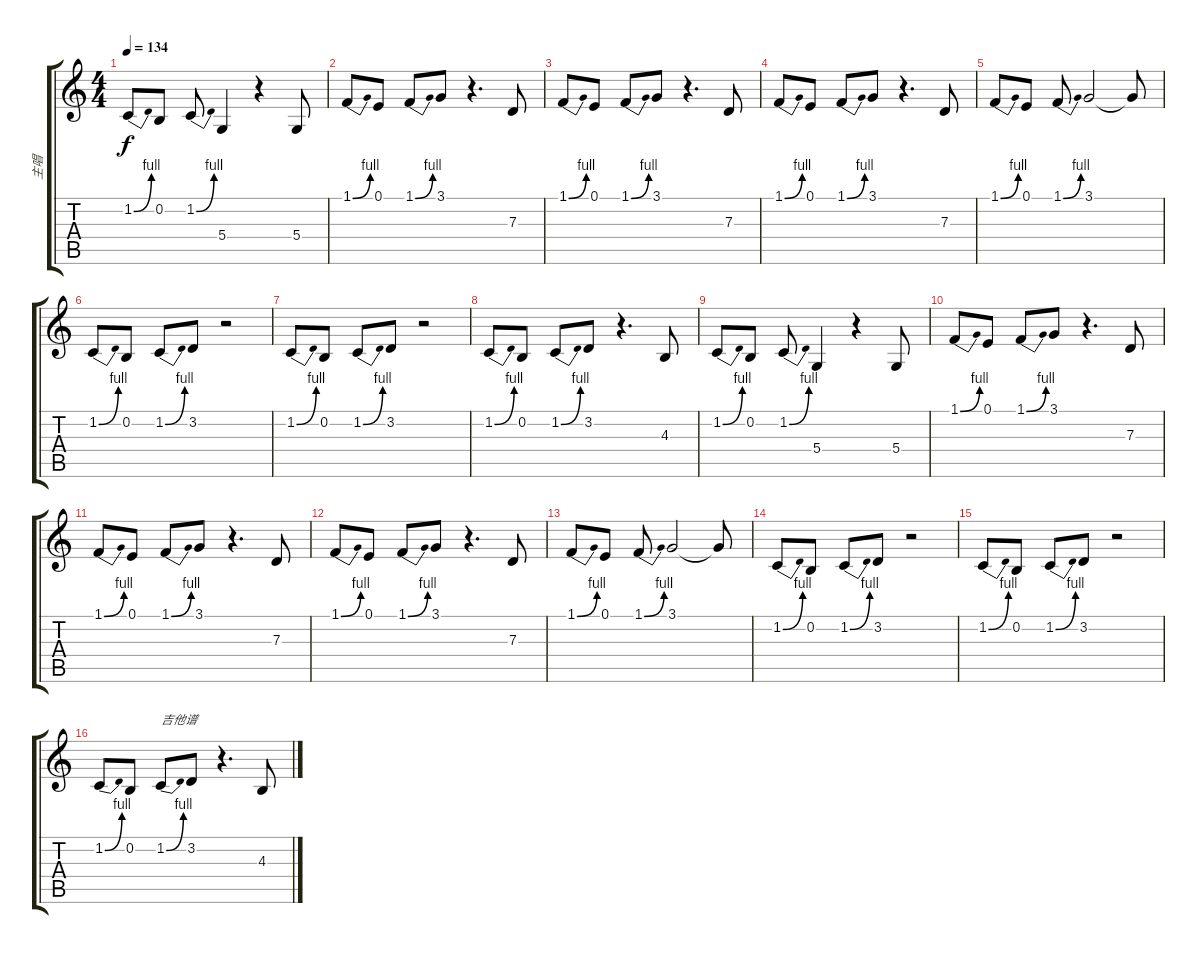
\track ("主唱" "主唱") {instrument voiceoohs}
\staff {score tabs}
\tuning (E4 B3 G3 D3 A2 E2) {hide}
\ts (4 4)
\tempo 134
\clef g2
\ks c
1.2{be (bend 0 0 60 4)}.8{dy f} 0.2.8 1.2{be (bend 0 0 60 4)}.8 5.4.4 r.4 5.4.8 |
1.1{be (bend 0 0 60 4)}.8 0.1.8 1.1{be (bend 0 0 60 4)}.8 3.1.8 r.4{d} 7.3.8 |
1.1{be (bend 0 0 60 4)}.8 0.1.8 1.1{be (bend 0 0 60 4)}.8 3.1.8 r.4{d} 7.3.8 |
1.1{be (bend 0 0 60 4)}.8 0.1.8 1.1{be (bend 0 0 60 4)}.8 3.1.8 r.4{d} 7.3.8 |
1.1{be (bend 0 0 60 4)}.8 0.1.8 1.1{be (bend 0 0 60 4)}.8 3.1.2 3.1{t}.8 |
1.2{be (bend 0 0 60 4)}.8 0.2.8 1.2{be (bend 0 0 60 4)}.8 3.2.8 r.2 |
1.2{be (bend 0 0 60 4)}.8 0.2.8 1.2{be (bend 0 0 60 4)}.8 3.2.8 r.2 |
1.2{be (bend 0 0 60 4)}.8 0.2.8 1.2{be (bend 0 0 60 4)}.8 3.2.8 r.4{d} 4.3.8 |
1.2{be (bend 0 0 60 4)}.8 0.2.8 1.2{be (bend 0 0 60 4)}.8 5.4.4 r.4 5.4.8 |
1.1{be (bend 0 0 60 4)}.8 0.1.8 1.1{be (bend 0 0 60 4)}.8 3.1.8 r.4{d} 7.3.8 |
1.1{be (bend 0 0 60 4)}.8 0.1.8 1.1{be (bend 0 0 60 4)}.8 3.1.8 r.4{d} 7.3.8 |
1.1{be (bend 0 0 60 4)}.8 0.1.8 1.1{be (bend 0 0 60 4)}.8 3.1.8 r.4{d} 7.3.8 |
1.1{be (bend 0 0 60 4)}.8 0.1.8 1.1{be (bend 0 0 60 4)}.8 3.1.2 3.1{t}.8 |
1.2{be (bend 0 0 60 4)}.8 0.2.8 1.2{be (bend 0 0 60 4)}.8 3.2.8 r.2 |
1.2{be (bend 0 0 60 4)}.8 0.2.8 1.2{be (bend 0 0 60 4)}.8 3.2.8 r.2 |
1.2{be (bend 0 0 60 4)}.8 0.2.8 1.2{be (bend 0 0 60 4)}.8{txt "吉他谱"} 3.2.8 r.4{d} 4.3.8
